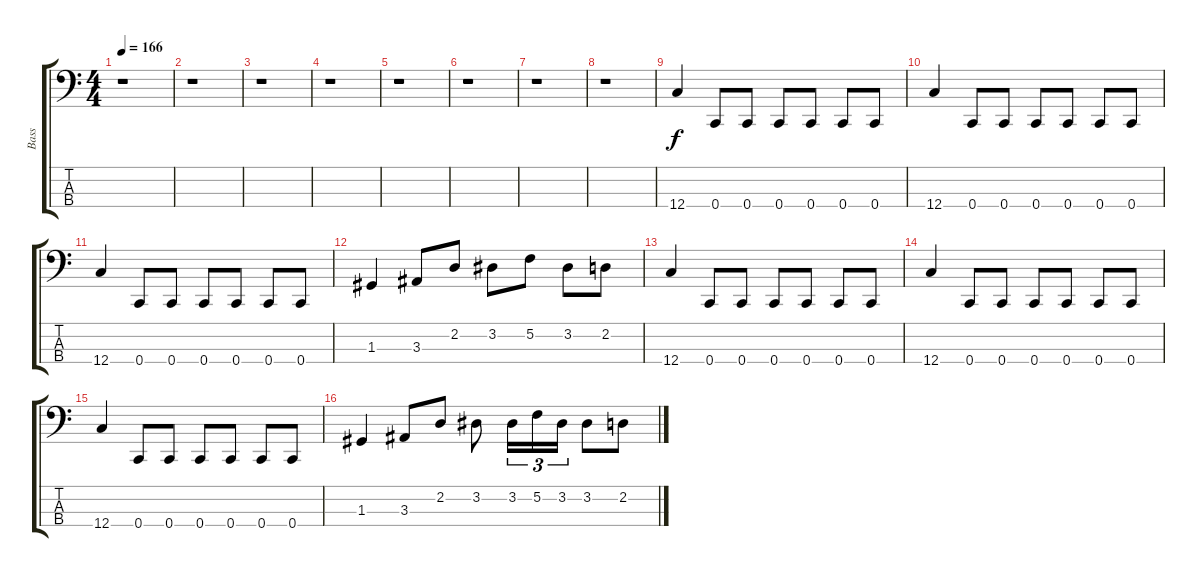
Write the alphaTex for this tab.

\track ("Bass" "Bass") {instrument electricbasspick}
\staff {score tabs}
\tuning (F2 C2 G1 C1) {hide}
\ts (4 4)
\tempo 166
\clef f4
\ks c
r.1{dy f instrument electricbasspick} |
r.1 |
r.1 |
r.1 |
r.1 |
r.1 |
r.1 |
r.1 |
12.4.4 0.4.8 0.4.8 0.4.8 0.4.8 0.4.8 0.4.8 |
12.4.4 0.4.8 0.4.8 0.4.8 0.4.8 0.4.8 0.4.8 |
12.4.4 0.4.8 0.4.8 0.4.8 0.4.8 0.4.8 0.4.8 |
1.3.4 3.3.8 2.2.8 3.2.8 5.2.8 3.2.8 2.2.8 |
12.4.4 0.4.8 0.4.8 0.4.8 0.4.8 0.4.8 0.4.8 |
12.4.4 0.4.8 0.4.8 0.4.8 0.4.8 0.4.8 0.4.8 |
12.4.4 0.4.8 0.4.8 0.4.8 0.4.8 0.4.8 0.4.8 |
1.3.4 3.3.8 2.2.8 3.2.8 3.2.16{tu (3 2)} 5.2.16{tu (3 2)} 3.2.16{tu (3 2)} 3.2.8 2.2.8
